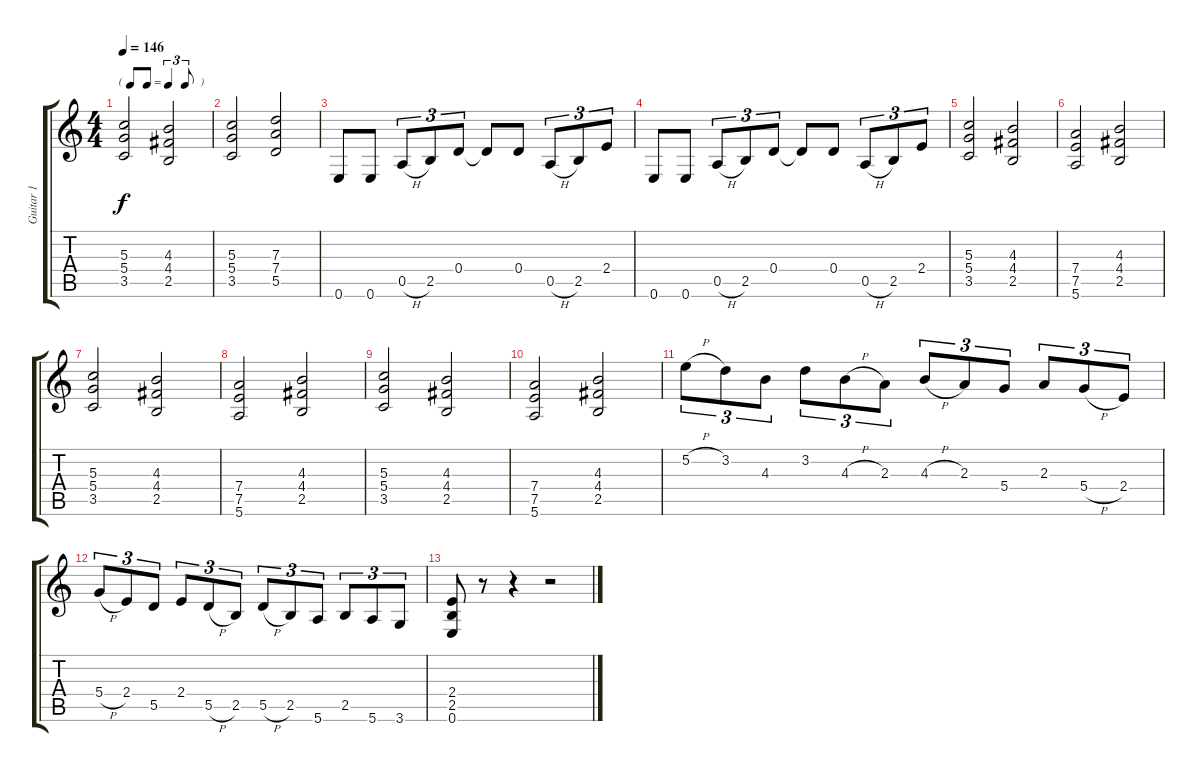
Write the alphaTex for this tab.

\track ("Guitar 1" "Guitar 1") {instrument overdrivenguitar}
\staff {score tabs}
\tuning (E4 B3 G3 D3 A2 E2) {hide}
\ts (4 4)
\tf triplet8th
\tempo 146
\clef g2
\ks c
(5.3 5.4 3.5).2{dy f} (4.3 4.4 2.5).2 |
(5.3 5.4 3.5).2 (7.3 7.4 5.5).2 |
0.6.8 0.6.8 0.5{h}.8{tu (3 2)} 2.5.8{tu (3 2)} 0.4.8{tu (3 2)} 0.4{t}.8 0.4.8 0.5{h}.8{tu (3 2)} 2.5.8{tu (3 2)} 2.4.8{tu (3 2)} |
0.6.8 0.6.8 0.5{h}.8{tu (3 2)} 2.5.8{tu (3 2)} 0.4.8{tu (3 2)} 0.4{t}.8 0.4.8 0.5{h}.8{tu (3 2)} 2.5.8{tu (3 2)} 2.4.8{tu (3 2)} |
(5.3 5.4 3.5).2 (4.3 4.4 2.5).2 |
(7.4 7.5 5.6).2 (4.3 4.4 2.5).2 |
(5.3 5.4 3.5).2 (4.3 4.4 2.5).2 |
(7.4 7.5 5.6).2 (4.3 4.4 2.5).2 |
(5.3 5.4 3.5).2 (4.3 4.4 2.5).2 |
(7.4 7.5 5.6).2 (4.3 4.4 2.5).2 |
5.2{h}.8{tu (3 2)} 3.2.8{tu (3 2)} 4.3.8{tu (3 2)} 3.2.8{tu (3 2)} 4.3{h}.8{tu (3 2)} 2.3.8{tu (3 2)} 4.3{h}.8{tu (3 2)} 2.3.8{tu (3 2)} 5.4.8{tu (3 2)} 2.3.8{tu (3 2)} 5.4{h}.8{tu (3 2)} 2.4.8{tu (3 2)} |
5.4{h}.8{tu (3 2)} 2.4.8{tu (3 2)} 5.5.8{tu (3 2)} 2.4.8{tu (3 2)} 5.5{h}.8{tu (3 2)} 2.5.8{tu (3 2)} 5.5{h}.8{tu (3 2)} 2.5.8{tu (3 2)} 5.6.8{tu (3 2)} 2.5.8{tu (3 2)} 5.6.8{tu (3 2)} 3.6.8{tu (3 2)} |
(2.4 2.5 0.6).8 r.8 r.4 r.2
